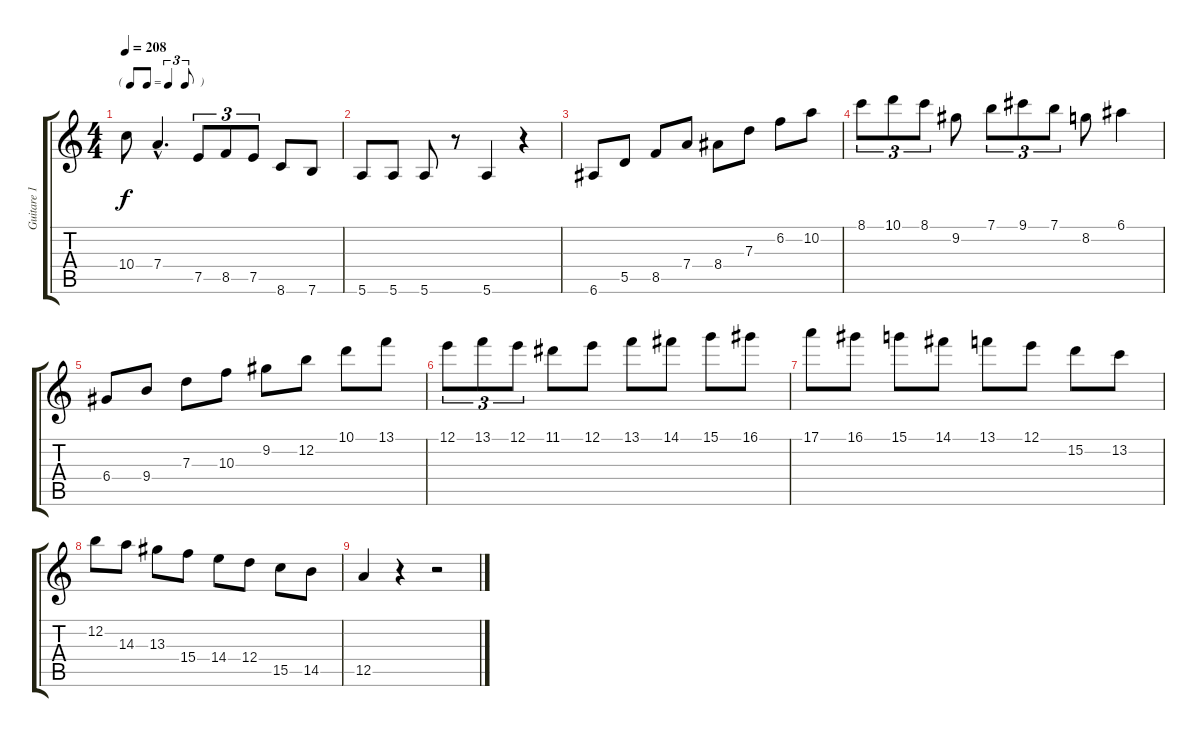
\track ("Guitare 1" "Guitare 1") {instrument acousticguitarsteel}
\staff {score tabs}
\tuning (E4 B3 G3 D3 A2 E2) {hide}
\ts (4 4)
\tf triplet8th
\tempo 208
\clef g2
\ks c
10.4.8{dy f} 7.4{hac}.4{d} 7.5.8{tu (3 2)} 8.5.8{tu (3 2)} 7.5.8{tu (3 2)} 8.6.8 7.6.8 |
5.6.8 5.6.8 5.6.8 r.8 5.6.4 r.4 |
6.6.8 5.5.8 8.5.8 7.4.8 8.4.8 7.3.8 6.2.8 10.2.8 |
8.1.8{tu (3 2)} 10.1.8{tu (3 2)} 8.1.8{tu (3 2)} 9.2.8 7.1.8{tu (3 2)} 9.1.8{tu (3 2)} 7.1.8{tu (3 2)} 8.2.8 6.1.4 |
6.4.8 9.4.8 7.3.8 10.3.8 9.2.8 12.2.8 10.1.8 13.1.8 |
12.1.8{tu (3 2)} 13.1.8{tu (3 2)} 12.1.8{tu (3 2)} 11.1.8 12.1.8 13.1.8 14.1.8 15.1.8 16.1.8 |
17.1.8 16.1.8 15.1.8 14.1.8 13.1.8 12.1.8 15.2.8 13.2.8 |
12.2.8 14.3.8 13.3.8 15.4.8 14.4.8 12.4.8 15.5.8 14.5.8 |
12.5.4 r.4 r.2
